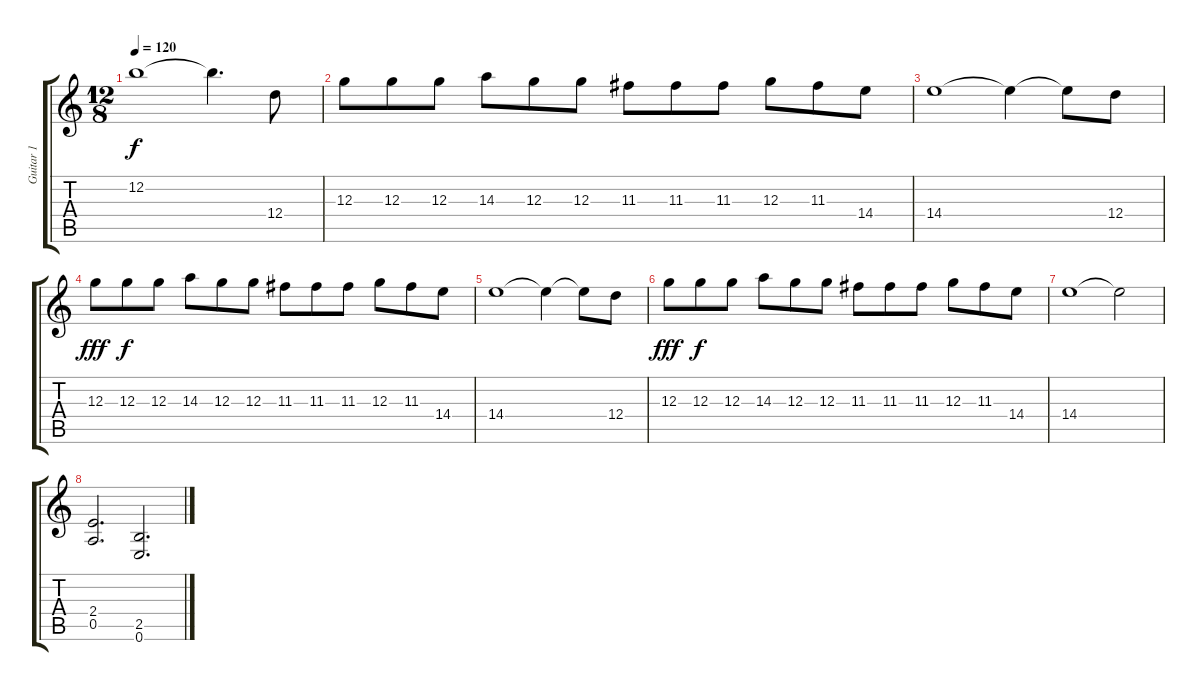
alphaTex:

\track ("Guitar 1" "Guitar 1") {instrument distortionguitar}
\staff {score tabs}
\tuning (E4 B3 G3 D3 A2 E2) {hide}
\ts (12 8)
\tempo 120
\clef g2
\ks c
12.2.1{dy f} 12.2{t}.4{d} 12.4.8 |
12.3.8 12.3.8 12.3.8 14.3.8 12.3.8 12.3.8 11.3.8 11.3.8 11.3.8 12.3.8 11.3.8 14.4.8 |
14.4.1 14.4{t}.4 14.4{t}.8 12.4.8 |
12.3.8{dy fff} 12.3.8{dy f} 12.3.8 14.3.8 12.3.8 12.3.8 11.3.8 11.3.8 11.3.8 12.3.8 11.3.8 14.4.8 |
14.4.1 14.4{t}.4 14.4{t}.8 12.4.8 |
12.3.8{dy fff} 12.3.8{dy f} 12.3.8 14.3.8 12.3.8 12.3.8 11.3.8 11.3.8 11.3.8 12.3.8 11.3.8 14.4.8 |
14.4.1 14.4{t}.2 |
(2.4 0.5).2{d} (2.5 0.6).2{d}
